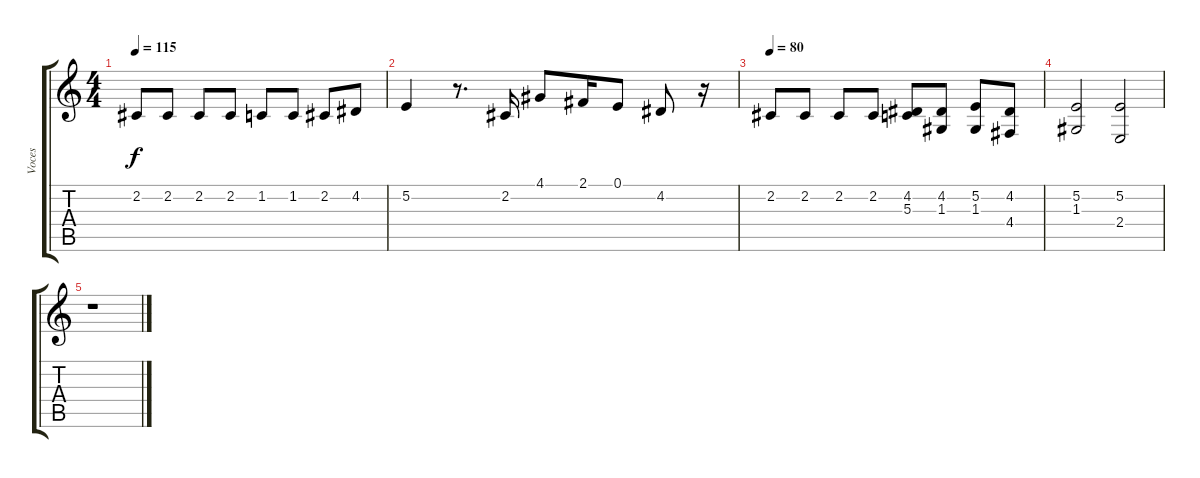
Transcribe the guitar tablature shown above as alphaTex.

\track ("Voces" "Voces") {instrument flute}
\staff {score tabs}
\tuning (E4 B3 G3 D3 A2 E2) {hide}
\ts (4 4)
\tempo 115
\clef g2
\ks c
2.2.8{dy f} 2.2.8 2.2.8 2.2.8 1.2.8 1.2.8 2.2.8 4.2.8 |
5.2.4 r.8{d} 2.2.16 4.1.8 2.1.16 0.1.8 4.2.8 r.16 |
\tempo 80
2.2.8 2.2.8 2.2.8 2.2.8 (4.2 5.3).8 (4.2 1.3).8 (5.2 1.3).8 (4.2 4.4).8 |
(5.2 1.3).2 (5.2 2.4).2 |
r.1
